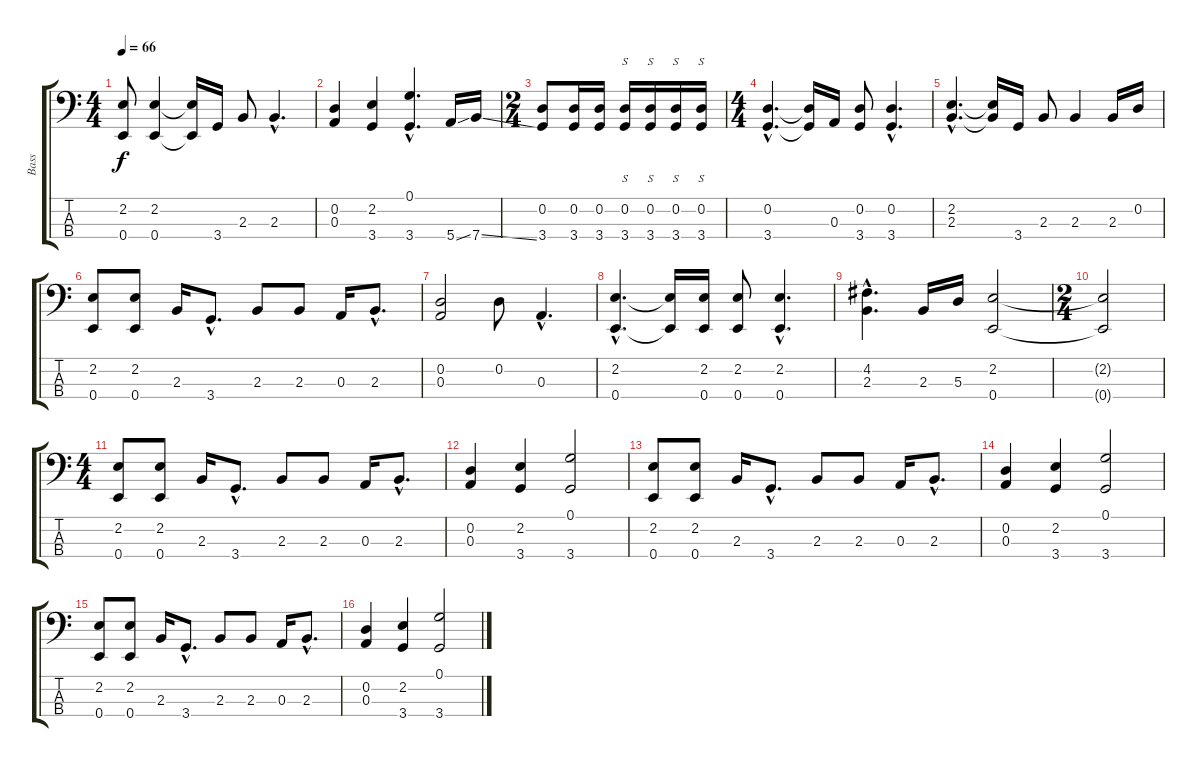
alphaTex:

\track ("Bass" "Bass") {instrument acousticbass}
\staff {score tabs}
\tuning (G2 D2 A1 E1) {hide}
\ts (4 4)
\tempo 66
\clef f4
\ks c
(2.2 0.4).8{dy f} (2.2 0.4).4 (2.2{t} 0.4{t}).16 3.4.16 2.3.8 2.3{hac}.4{d} |
(0.2 0.3).4 (2.2 3.4).4 (0.1{hac} 3.4{hac}).4{d} 5.4{ss}.16 7.4{ss}.16 |
\ts (2 4)
(0.2 3.4).8 (0.2 3.4).16 (0.2 3.4).16 (0.2 3.4).16{s} (0.2 3.4).16{s} (0.2 3.4).16{s} (0.2 3.4).16{s} |
\ts (4 4)
(0.2{hac} 3.4{hac}).4{d} (0.2{t} 3.4{t}).16 0.3.16 (0.2 3.4).8 (0.2{hac} 3.4{hac}).4{d} |
(2.2{hac} 2.3{hac}).4{d} (2.2{t} 2.3{t}).16 3.4.16 2.3.8 2.3.4 2.3.16 0.2.16 |
(2.2 0.4).8 (2.2 0.4).8 2.3.16 3.4{hac}.8{d} 2.3.8 2.3.8 0.3.16 2.3{hac}.8{d} |
(0.2 0.3).2 0.2.8 0.3{hac}.4{d} |
(2.2{hac} 0.4{hac}).4{d} (2.2{t} 0.4{t}).16 (2.2 0.4).16 (2.2 0.4).8 (2.2{hac} 0.4{hac}).4{d} |
(4.2{hac} 2.3{hac}).4{d} 2.3.16 5.3.16 (2.2 0.4).2 |
\ts (2 4)
(2.2{t} 0.4{t}).2 |
\ts (4 4)
(2.2 0.4).8 (2.2 0.4).8 2.3.16 3.4{hac}.8{d} 2.3.8 2.3.8 0.3.16 2.3{hac}.8{d} |
(0.2 0.3).4 (2.2 3.4).4 (0.1 3.4).2 |
(2.2 0.4).8 (2.2 0.4).8 2.3.16 3.4{hac}.8{d} 2.3.8 2.3.8 0.3.16 2.3{hac}.8{d} |
(0.2 0.3).4 (2.2 3.4).4 (0.1 3.4).2 |
(2.2 0.4).8 (2.2 0.4).8 2.3.16 3.4{hac}.8{d} 2.3.8 2.3.8 0.3.16 2.3{hac}.8{d} |
(0.2 0.3).4 (2.2 3.4).4 (0.1 3.4).2
